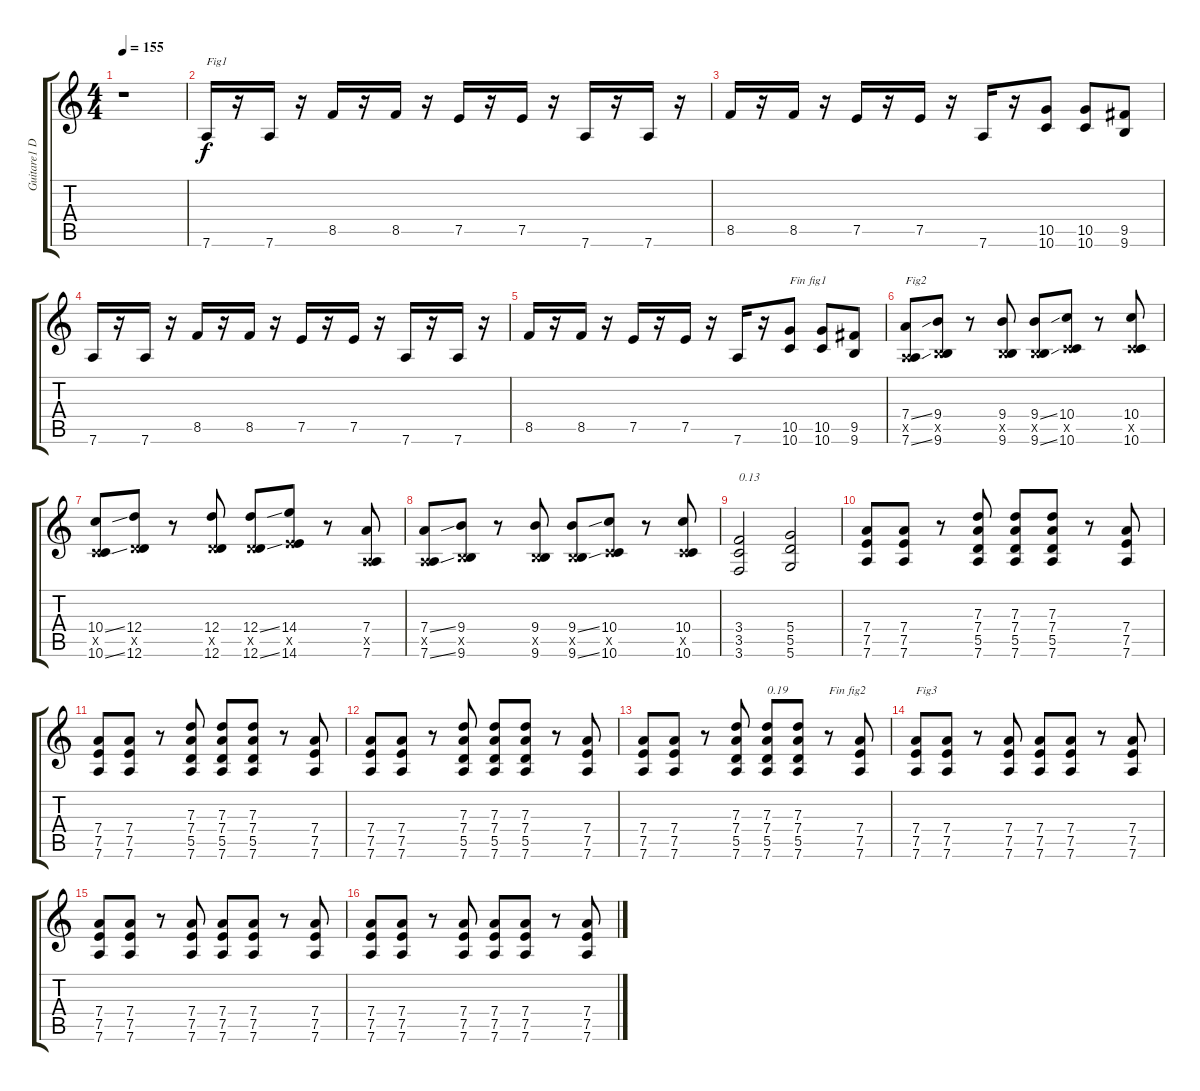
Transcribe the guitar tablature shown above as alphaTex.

\track ("Guitare1 Dr-D" "Guitare1 D") {instrument distortionguitar}
\staff {score tabs}
\tuning (E4 B3 G3 D3 A2 D2) {hide}
\ts (4 4)
\tempo 155
\clef g2
\ks c
r.1{dy f instrument distortionguitar} |
7.6.16{txt "Fig1"} r.16 7.6.16 r.16 8.5.16 r.16 8.5.16 r.16 7.5.16 r.16 7.5.16 r.16 7.6.16 r.16 7.6.16 r.16 |
8.5.16 r.16 8.5.16 r.16 7.5.16 r.16 7.5.16 r.16 7.6.16 r.16 (10.5 10.6).8 (10.5 10.6).8 (9.5 9.6).8 |
7.6.16 r.16 7.6.16 r.16 8.5.16 r.16 8.5.16 r.16 7.5.16 r.16 7.5.16 r.16 7.6.16 r.16 7.6.16 r.16 |
8.5.16 r.16 8.5.16 r.16 7.5.16 r.16 7.5.16 r.16 7.6.16 r.16 (10.5 10.6).8{txt "Fin fig1"} (10.5 10.6).8 (9.5 9.6).8 |
(7.4{ss} 0.5{x} 7.6{ss}).8{txt "Fig2"} (9.4 2.5{x} 9.6).8 r.8 (9.4 2.5{x} 9.6).8 (9.4{ss} 2.5{x} 9.6{ss}).8 (10.4 3.5{x} 10.6).8 r.8 (10.4 3.5{x} 10.6).8 |
(10.4{ss} 3.5{x} 10.6{ss}).8 (12.4 5.5{x} 12.6).8 r.8 (12.4 5.5{x} 12.6).8 (12.4{ss} 5.5{x} 12.6{ss}).8 (14.4 7.5{x} 14.6).8 r.8 (7.4 0.5{x} 7.6).8 |
(7.4{ss} 0.5{x} 7.6{ss}).8 (9.4 2.5{x} 9.6).8 r.8 (9.4 2.5{x} 9.6).8 (9.4{ss} 2.5{x} 9.6{ss}).8 (10.4 3.5{x} 10.6).8 r.8 (10.4 3.5{x} 10.6).8 |
(3.4 3.5 3.6).2{txt "0.13"} (5.4 5.5 5.6).2 |
(7.4 7.5 7.6).8 (7.4 7.5 7.6).8 r.8 (7.3 7.4 5.5 7.6).8 (7.3 7.4 5.5 7.6).8 (7.3 7.4 5.5 7.6).8 r.8 (7.4 7.5 7.6).8 |
(7.4 7.5 7.6).8 (7.4 7.5 7.6).8 r.8 (7.3 7.4 5.5 7.6).8 (7.3 7.4 5.5 7.6).8 (7.3 7.4 5.5 7.6).8 r.8 (7.4 7.5 7.6).8 |
(7.4 7.5 7.6).8 (7.4 7.5 7.6).8 r.8 (7.3 7.4 5.5 7.6).8 (7.3 7.4 5.5 7.6).8 (7.3 7.4 5.5 7.6).8 r.8 (7.4 7.5 7.6).8 |
(7.4 7.5 7.6).8 (7.4 7.5 7.6).8 r.8 (7.3 7.4 5.5 7.6).8 (7.3 7.4 5.5 7.6).8{txt "0.19"} (7.3 7.4 5.5 7.6).8 r.8{txt "Fin fig2"} (7.4 7.5 7.6).8 |
(7.4 7.5 7.6).8{txt "Fig3"} (7.4 7.5 7.6).8 r.8 (7.4 7.5 7.6).8 (7.4 7.5 7.6).8 (7.4 7.5 7.6).8 r.8 (7.4 7.5 7.6).8 |
(7.4 7.5 7.6).8 (7.4 7.5 7.6).8 r.8 (7.4 7.5 7.6).8 (7.4 7.5 7.6).8 (7.4 7.5 7.6).8 r.8 (7.4 7.5 7.6).8 |
(7.4 7.5 7.6).8 (7.4 7.5 7.6).8 r.8 (7.4 7.5 7.6).8 (7.4 7.5 7.6).8 (7.4 7.5 7.6).8 r.8 (7.4 7.5 7.6).8
